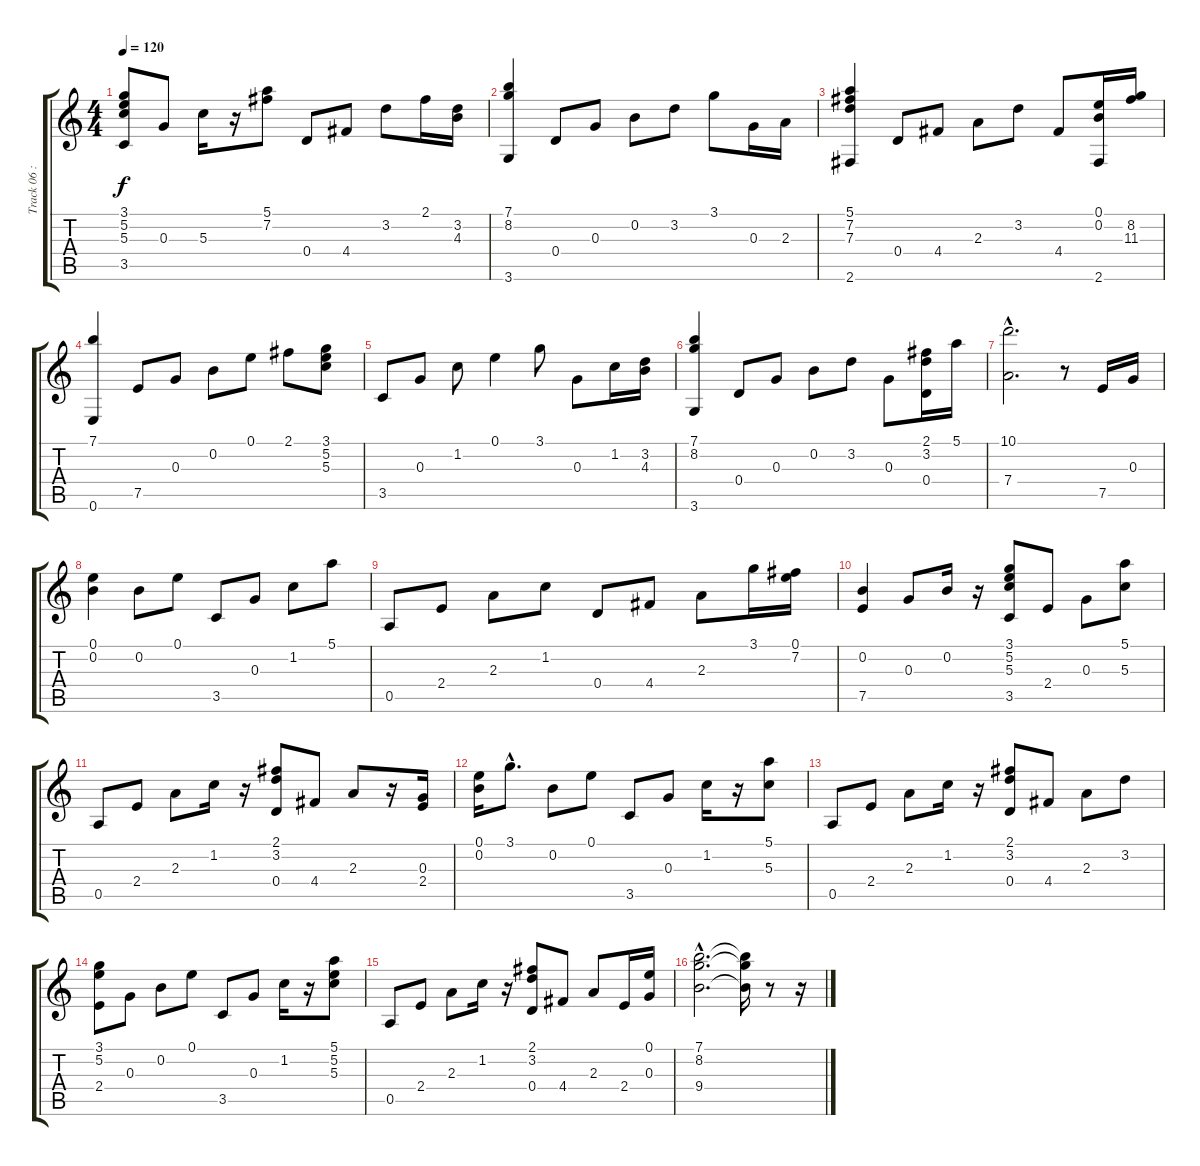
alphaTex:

\track ("Track 06 : unspecified" "Track 06 :") {instrument acousticguitarnylon}
\staff {score tabs}
\tuning (E4 B3 G3 D3 A2 E2) {hide}
\ts (4 4)
\tempo 120
\clef g2
\ks c
(3.1 5.2 5.3 3.5).8{dy f} 0.3.8 5.3.16 r.16 (5.1 7.2).8 0.4.8 4.4.8 3.2.8 2.1.16 (3.2 4.3).16 |
(7.1 8.2 3.6).4 0.4.8 0.3.8 0.2.8 3.2.8 3.1.8 0.3.16 2.3.16 |
(5.1 7.2 7.3 2.6).4 0.4.8 4.4.8 2.3.8 3.2.8 4.4.8 (0.1 0.2 2.6).16 (8.2 11.3).16 |
(7.1 0.6).4 7.5.8 0.3.8 0.2.8 0.1.8 2.1.8 (3.1 5.2 5.3).8 |
3.5.8 0.3.8 1.2.8 0.1.4 3.1.8 0.3.8 1.2.16 (3.2 4.3).16 |
(7.1 8.2 3.6).4 0.4.8 0.3.8 0.2.8 3.2.8 0.3.8 (2.1 3.2 0.4).16 5.1.16 |
(10.1{hac} 7.4{hac}).2{d} r.8 7.5.16 0.3.16 |
(0.1 0.2).4 0.2.8 0.1.8 3.5.8 0.3.8 1.2.8 5.1.8 |
0.5.8 2.4.8 2.3.8 1.2.8 0.4.8 4.4.8 2.3.8 3.1.16 (0.1 7.2).16 |
(0.2 7.5).4 0.3.8 0.2.16 r.16 (3.1 5.2 5.3 3.5).8 2.4.8 0.3.8 (5.1 5.3).8 |
0.5.8 2.4.8 2.3.8 1.2.16 r.16 (2.1 3.2 0.4).8 4.4.8 2.3.8 r.16 (0.3 2.4).16 |
(0.1 0.2).16 3.1{hac}.8{d} 0.2.8 0.1.8 3.5.8 0.3.8 1.2.16 r.16 (5.1 5.3).8 |
0.5.8 2.4.8 2.3.8 1.2.16 r.16 (2.1 3.2 0.4).8 4.4.8 2.3.8 3.2.8 |
(3.1 5.2 2.4).8 0.3.8 0.2.8 0.1.8 3.5.8 0.3.8 1.2.16 r.16 (5.1 5.2 5.3).8 |
0.5.8 2.4.8 2.3.8 1.2.16 r.16 (2.1 3.2 0.4).8 4.4.8 2.3.8 2.4.16 (0.1 0.3).16 |
(7.1{hac} 8.2{hac} 9.4{hac}).2{d} (7.1{t} 8.2{t} 9.4{t}).16 r.8 r.16
